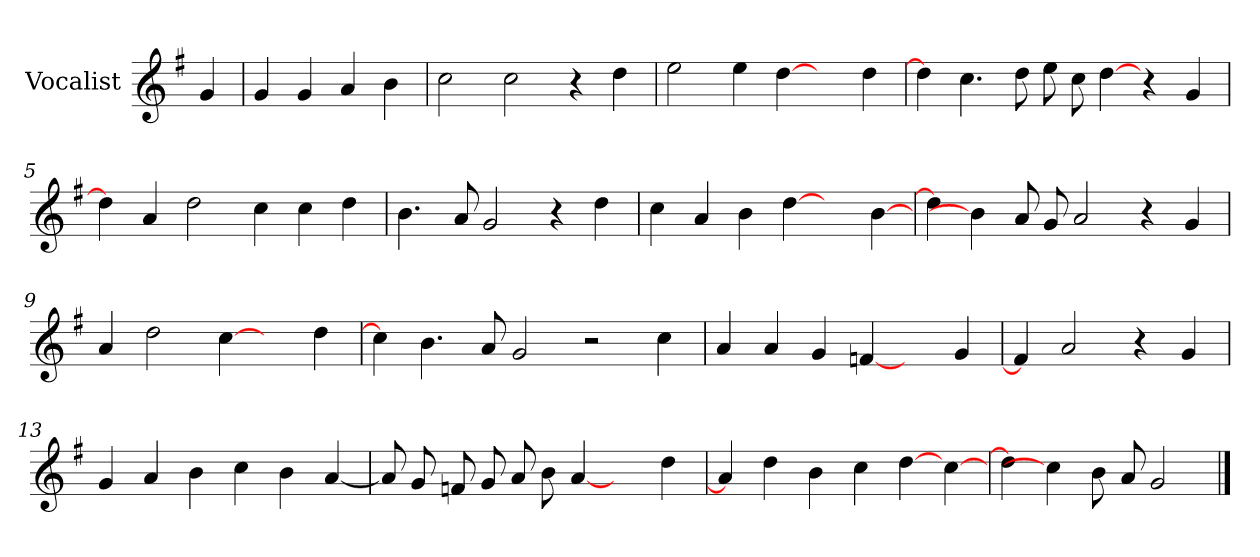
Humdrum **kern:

**kern
*part1
*staff1
*I"Vocalist
*k[f#]
*G:
=
4g
=1
4g
4g
4a
4b
=2
2cc
2cc
4r
4dd
=3
2ee
4ee
[4dd
4ryy
4dd
=4
4dd]
4.cc
8dd
8ee
8cc
[4dd
4r
4g
=5
4dd]
4a
2dd
4cc
4cc
4dd
=6
4.b
8a
2g
4r
4dd
=7
4cc
4a
4b
[4dd
4ryy
[4b
=8
4dd]
4b]
8a
8g
2a
4r
4g
=9
4a
2dd
[4cc
4ryy
4dd
=10
4cc]
4.b
8a
2g
2r
4cc
=11
4a
4a
4g
[4fn
4ryy
4g
=12
4f]
2a
4r
4g
=13
4g
4a
4b
4cc
4b
[4a
=14
8a]
8g
8fn
8g
8a
8b
[4a
4ryy
4dd
=15
4a]
4dd
4b
4cc
[4dd
[4cc
=16
4dd]
4cc]
8b
8a
2g
==
*-
